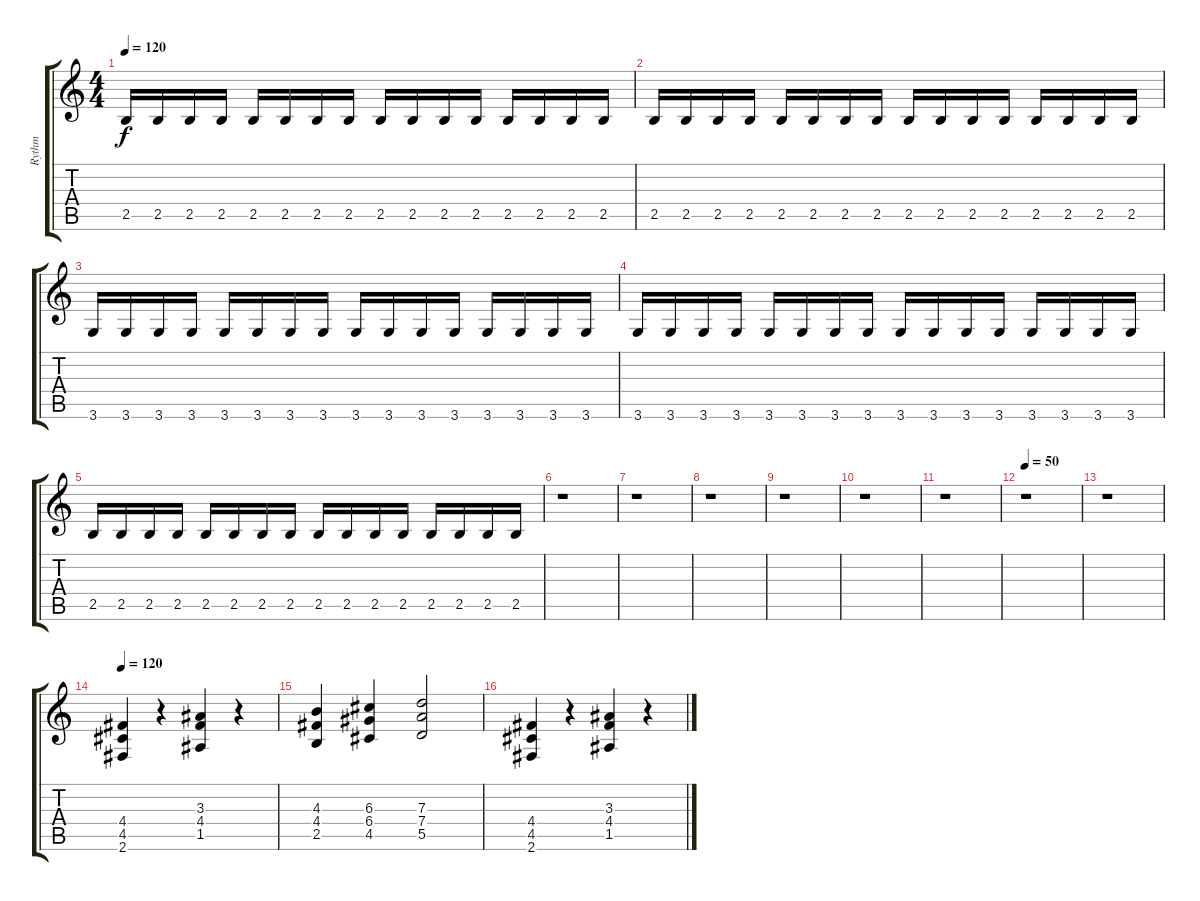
\track ("Rythm" "Rythm") {instrument distortionguitar}
\staff {score tabs}
\tuning (E4 B3 G3 D3 A2 E2) {hide}
\ts (4 4)
\tempo 120
\clef g2
\ks c
2.5.16{dy f} 2.5.16 2.5.16 2.5.16 2.5.16 2.5.16 2.5.16 2.5.16 2.5.16 2.5.16 2.5.16 2.5.16 2.5.16 2.5.16 2.5.16 2.5.16 |
2.5.16 2.5.16 2.5.16 2.5.16 2.5.16 2.5.16 2.5.16 2.5.16 2.5.16 2.5.16 2.5.16 2.5.16 2.5.16 2.5.16 2.5.16 2.5.16 |
3.6.16 3.6.16 3.6.16 3.6.16 3.6.16 3.6.16 3.6.16 3.6.16 3.6.16 3.6.16 3.6.16 3.6.16 3.6.16 3.6.16 3.6.16 3.6.16 |
3.6.16 3.6.16 3.6.16 3.6.16 3.6.16 3.6.16 3.6.16 3.6.16 3.6.16 3.6.16 3.6.16 3.6.16 3.6.16 3.6.16 3.6.16 3.6.16 |
2.5.16 2.5.16 2.5.16 2.5.16 2.5.16 2.5.16 2.5.16 2.5.16 2.5.16 2.5.16 2.5.16 2.5.16 2.5.16 2.5.16 2.5.16 2.5.16 |
r.1 |
r.1 |
r.1 |
r.1 |
r.1 |
r.1 |
\tempo 50
r.1 |
r.1 |
\tempo 120
(4.4 4.5 2.6).4 r.4 (3.3 4.4 1.5).4 r.4 |
(4.3 4.4 2.5).4 (6.3 6.4 4.5).4 (7.3 7.4 5.5).2 |
(4.4 4.5 2.6).4 r.4 (3.3 4.4 1.5).4 r.4
